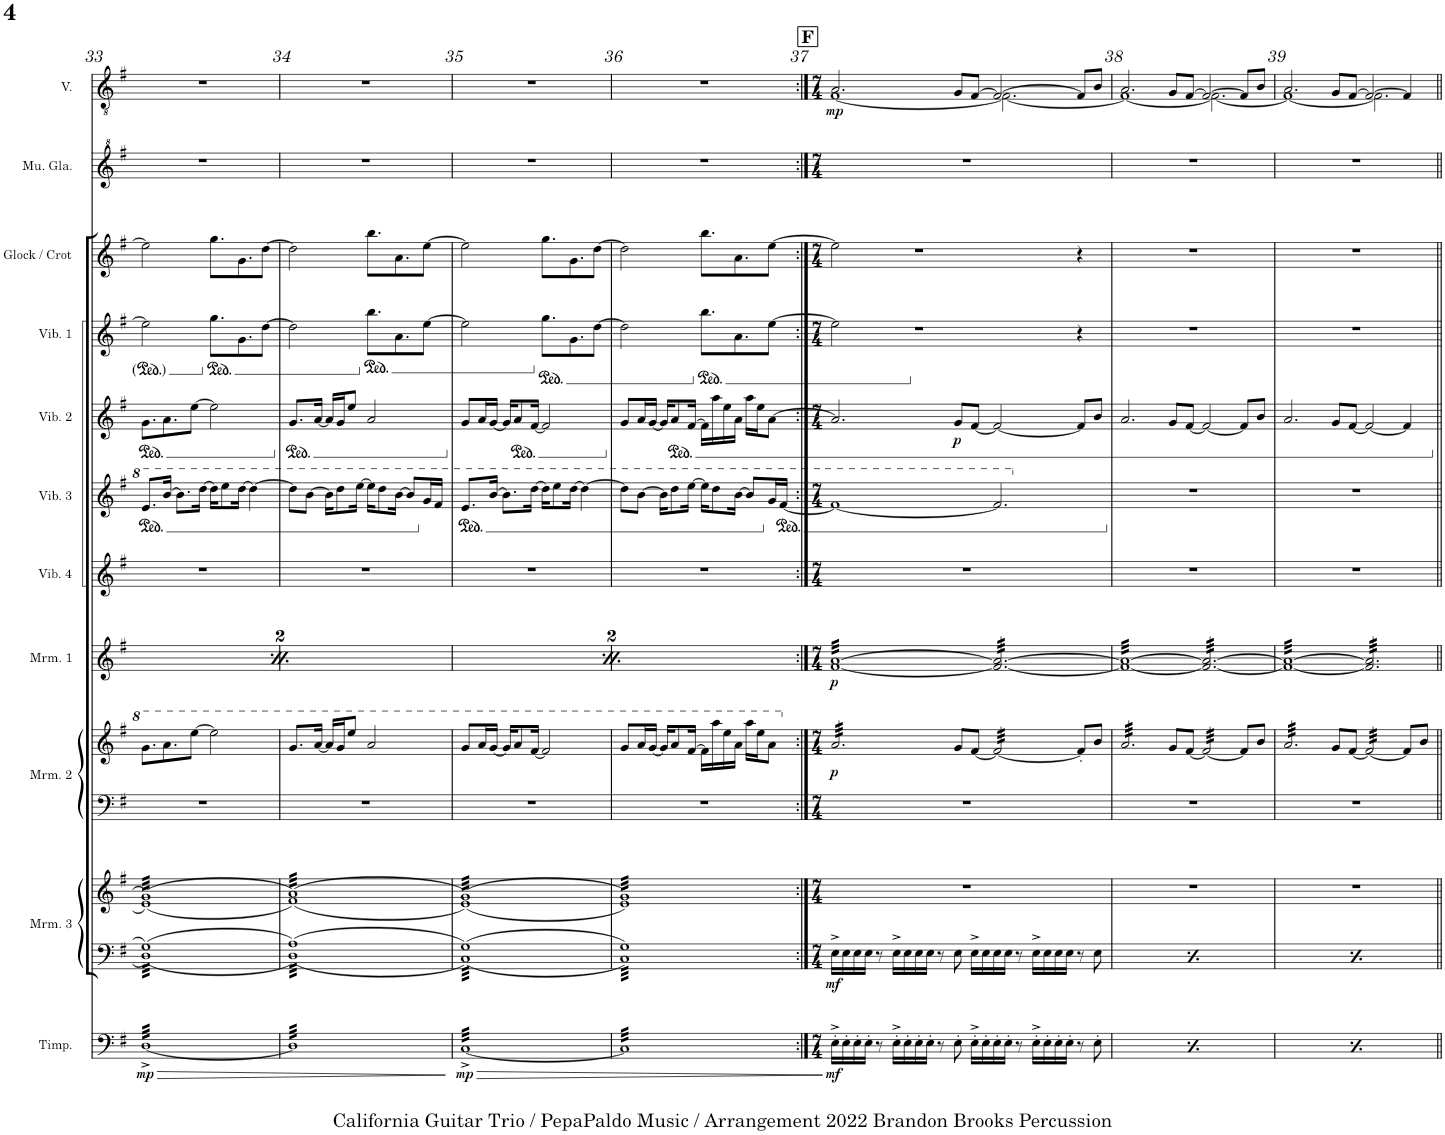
**kern	**dynam	**kern	**kern	**dynam	**kern	**kern	**dynam	**kern	**dynam	**kern	**kern	**kern	**dynam	**kern	**kern	**kern	**kern	**dynam
*part11	*part11	*part10	*part10	*part10	*part9	*part9	*part9	*part8	*part8	*part7	*part6	*part5	*part5	*part4	*part3	*part2	*part1	*part1
*staff13	*staff13	*staff12	*staff11	*staff11/12	*staff10	*staff9	*staff9/10	*staff8	*staff8	*staff7	*staff6	*staff5	*staff5	*staff4	*staff3	*staff2	*staff1	*staff1
*I"Timpani	*	*I"Marimba 3	*	*	*I"Marimba 2	*	*	*I"Marimba 1	*	*I"Vibraphone 4	*I"Vibraphone 3	*I"Vibraphone 2	*	*I"Vibraphone 1	*I"Glock / Crot	*I"Musical Glasses	*I"Voice	*
*I'Timp.	*	*I'Mrm. 3	*	*	*I'Mrm. 2	*	*	*I'Mrm. 1	*	*I'Vib. 4	*I'Vib. 3	*I'Vib. 2	*	*I'Vib. 1	*I'Glock / Crot	*I'Mu. Gla.	*I'V.	*
!!LO:PB:g=z
*clefF4	*	*clefF4	*clefG2	*	*clefF4	*clefG2	*	*clefG2	*	*clefG2	*clefG2	*clefG2	*	*clefG2	*clefG2	*clefG^2	*clefGv2	*
*	*	*	*	*	*	*	*	*	*	*	*	*	*	*	*Trd-14c-24	*	*	*
*k[f#]	*	*k[f#]	*k[f#]	*	*k[f#]	*k[f#]	*	*k[f#]	*	*k[f#]	*k[f#]	*k[f#]	*	*k[f#]	*k[f#]	*k[f#]	*k[f#]	*
*M4/4	*	*M4/4	*M4/4	*	*M4/4	*M4/4	*	*M4/4	*	*M4/4	*M4/4	*M4/4	*	*M4/4	*M4/4	*M4/4	*M4/4	*
=33	=33	=33	=33	=33	=33	=33	=33	=33	=33	=33	=33	=33	=33	=33	=33	=33	=33	=33
!	!LO:HP:b	!	!	!	!	!	!	!	!	!	!	!	!	!	!	!	!	!
!	!LO:DY:n=1:b	!	!	!	!	!	!	!	!LO:DY:b	!	!	!	!	!	!	!	!	!
*tremolo	*	*	*	*	*	*	*	*	*	*	*	*	*	*	*	*	*	*
*	*	*tremolo	*	*	*	*	*	*	*	*	*	*	*	*	*	*	*	*
*	*	*	*tremolo	*	*	*	*	*	*	*	*	*	*	*	*	*	*	*
[32D^LLL	> mp	32D 32GLLL	((>32e 32gLLL	.	1r	8.gg\L	.	16ee^>\LL	mf	1r	8.ee/L	8.g\L	.	2ee\]	2ee\]	1r	1r	.
32D^	.	32D 32G	((>32e 32g	.	.	.	.	.	.	.	.	.	.	.	.	.	.	.
32D^	.	32D 32G	((>32e 32g	.	.	.	.	16g\	.	.	.	.	.	.	.	.	.	.
32D^	.	32D 32G	((>32e 32g	.	.	.	.	.	.	.	.	.	.	.	.	.	.	.
32D^	.	32D 32G	((>32e 32g	.	.	.	.	16B\	.	.	.	.	.	.	.	.	.	.
32D^	.	32D 32G	((>32e 32g	.	.	.	.	.	.	.	.	.	.	.	.	.	.	.
32D^	.	32D 32G	((>32e 32g	.	.	8.aa\	.	16bb^>\JJ	.	.	[16bb/Jk	8.a\	.	.	.	.	.	.
32D^	.	32D 32G	((>32e 32g	.	.	.	.	.	.	.	.	.	.	.	.	.	.	.
32D^	.	32D 32G	((>32e 32g	.	.	.	.	16dd\LL	.	.	8.bb\L]	.	.	.	.	.	.	.
32D^	.	32D 32G	((>32e 32g	.	.	.	.	.	.	.	.	.	.	.	.	.	.	.
32D^	.	32D 32G	((>32e 32g	.	.	.	.	16f#\	.	.	.	.	.	.	.	.	.	.
32D^	.	32D 32G	((>32e 32g	.	.	.	.	.	.	.	.	.	.	.	.	.	.	.
32D^	.	32D 32G	((>32e 32g	.	.	[8eee\J	.	16dd\	.	.	.	[8ee\J	.	.	.	.	.	.
32D^	.	32D 32G	((>32e 32g	.	.	.	.	.	.	.	.	.	.	.	.	.	.	.
32D^	.	32D 32G	((>32e 32g	.	.	.	.	16ddd^\JJ	.	.	[16ddd\Jk	.	.	.	.	.	.	.
32D^	.	32D 32G	((>32e 32g	.	.	.	.	.	.	.	.	.	.	.	.	.	.	.
*	*	*	*	*	*	*	*	*	*	*	*	*	*	*ped	*	*	*	*
32D^	.	32D 32G	((>32e 32g	.	.	2eee\]	.	16dd\LL	.	.	16ddd\KL]	2ee\]	.	8.gg\L	8.gg\L	.	.	.
32D^	.	32D 32G	((>32e 32g	.	.	.	.	.	.	.	.	.	.	.	.	.	.	.
32D^	.	32D 32G	((>32e 32g	.	.	.	.	16eee^\	.	.	8eee\	.	.	.	.	.	.	.
32D^	.	32D 32G	((>32e 32g	.	.	.	.	.	.	.	.	.	.	.	.	.	.	.
32D^	.	32D 32G	((>32e 32g	.	.	.	.	16ee\	.	.	.	.	.	.	.	.	.	.
32D^	.	32D 32G	((>32e 32g	.	.	.	.	.	.	.	.	.	.	.	.	.	.	.
32D^	.	32D 32G	((>32e 32g	.	.	.	.	16ddd^\JJ	.	.	[16ddd\Jk	.	.	8.g\	8.g\	.	.	.
32D^	.	32D 32G	((>32e 32g	.	.	.	.	.	.	.	.	.	.	.	.	.	.	.
32D^	.	32D 32G	((>32e 32g	.	.	.	.	16dd/LL	.	.	4ddd\_	.	.	.	.	.	.	.
32D^	.	32D 32G	((>32e 32g	.	.	.	.	.	.	.	.	.	.	.	.	.	.	.
32D^	.	32D 32G	((>32e 32g	.	.	.	.	16ee/	.	.	.	.	.	.	.	.	.	.
32D^	.	32D 32G	((>32e 32g	.	.	.	.	.	.	.	.	.	.	.	.	.	.	.
32D^	.	32D 32G	((>32e 32g	.	.	.	.	16g/	.	.	.	.	.	[8dd\J	[8dd\J	.	.	.
32D^	.	32D 32G	((>32e 32g	.	.	.	.	.	.	.	.	.	.	.	.	.	.	.
32D^	.	32D 32G	((>32e 32g	.	.	.	.	16B/JJ	.	.	.	.	.	.	.	.	.	.
32D^JJJ	.	32D 32GJJJ	32e 32gJJJ	.	.	.	.	.	.	.	.	.	.	.	.	.	.	.
=34	=34	=34	=34	=34	=34	=34	=34	=34	=34	=34	=34	=34	=34	=34	=34	=34	=34	=34
32D]LLL	.	32D 32ALLL	(>(32f# 32a))LLL	.	1r	8.gg/L	.	16dd\LL	.	1r	8ddd\L]	8.g/L	.	2dd\]	2dd\]	1r	1r	.
32D	.	32D 32A	(>(32f# 32a))	.	.	.	.	.	.	.	.	.	.	.	.	.	.	.
32D	.	32D 32A	(>(32f# 32a))	.	.	.	.	16f#\	.	.	.	.	.	.	.	.	.	.
32D	.	32D 32A	(>(32f# 32a))	.	.	.	.	.	.	.	.	.	.	.	.	.	.	.
32D	.	32D 32A	(>(32f# 32a))	.	.	.	.	16bb^\	.	.	[8bb\J	.	.	.	.	.	.	.
32D	.	32D 32A	(>(32f# 32a))	.	.	.	.	.	.	.	.	.	.	.	.	.	.	.
32D	.	32D 32A	(>(32f# 32a))	.	.	[16aa/Jk	.	16dd\JJ	.	.	.	[16a/Jk	.	.	.	.	.	.
32D	.	32D 32A	(>(32f# 32a))	.	.	.	.	.	.	.	.	.	.	.	.	.	.	.
32D	.	32D 32A	(>(32f# 32a))	.	.	16aa/LL]	.	16f#\LL	.	.	16bb\KL]	16a/LL]	.	.	.	.	.	.
32D	.	32D 32A	(>(32f# 32a))	.	.	.	.	.	.	.	.	.	.	.	.	.	.	.
32D	.	32D 32A	(>(32f# 32a))	.	.	16gg/J	.	16ddd^\	.	.	8ddd\	16g/J	.	.	.	.	.	.
32D	.	32D 32A	(>(32f# 32a))	.	.	.	.	.	.	.	.	.	.	.	.	.	.	.
32D	.	32D 32A	(>(32f# 32a))	.	.	8eee/J	.	16dd\	.	.	.	8ee/J	.	.	.	.	.	.
32D	.	32D 32A	(>(32f# 32a))	.	.	.	.	.	.	.	.	.	.	.	.	.	.	.
32D	.	32D 32A	(>(32f# 32a))	.	.	.	.	16eee^\JJ	.	.	[16eee\Jk	.	.	.	.	.	.	.
32D	.	32D 32A	(>(32f# 32a))	.	.	.	.	.	.	.	.	.	.	.	.	.	.	.
*	*	*	*	*	*	*	*	*	*	*	*	*	*	*Xped	*	*	*	*
*	*	*	*	*	*	*	*	*	*	*	*	*	*	*ped	*	*	*	*
32D	.	32D 32A	(>(32f# 32a))	.	.	2aa/	.	16ee\LL	.	.	16eee\KL]	2a/	.	8.bb\L	8.bb\L	.	.	.
32D	.	32D 32A	(>(32f# 32a))	.	.	.	.	.	.	.	.	.	.	.	.	.	.	.
32D	.	32D 32A	(>(32f# 32a))	.	.	.	.	16ddd^\	.	.	8ddd\	.	.	.	.	.	.	.
32D	.	32D 32A	(>(32f# 32a))	.	.	.	.	.	.	.	.	.	.	.	.	.	.	.
32D	.	32D 32A	(>(32f# 32a))	.	.	.	.	16dd\	.	.	.	.	.	.	.	.	.	.
32D	.	32D 32A	(>(32f# 32a))	.	.	.	.	.	.	.	.	.	.	.	.	.	.	.
32D	.	32D 32A	(>(32f# 32a))	.	.	.	.	16bb^\JJ	.	.	[16bb\Jk	.	.	8.a\	8.a\	.	.	.
32D	.	32D 32A	(>(32f# 32a))	.	.	.	.	.	.	.	.	.	.	.	.	.	.	.
32D	.	32D 32A	(>(32f# 32a))	.	.	.	.	16dd\LL	.	.	8bb/L]	.	.	.	.	.	.	.
32D	.	32D 32A	(>(32f# 32a))	.	.	.	.	.	.	.	.	.	.	.	.	.	.	.
32D	.	32D 32A	(>(32f# 32a))	.	.	.	.	16f#\	.	.	.	.	.	.	.	.	.	.
32D	.	32D 32A	(>(32f# 32a))	.	.	.	.	.	.	.	.	.	.	.	.	.	.	.
*	*	*	*	*	*	*	*	*	*	*	*Xped	*	*	*	*	*	*	*
32D	.	32D 32A	(>(32f# 32a))	.	.	.	.	16gg^\	.	.	16gg/L	.	.	[8ee\J	[8ee\J	.	.	.
32D	.	32D 32A	(>(32f# 32a))	.	.	.	.	.	.	.	.	.	.	.	.	.	.	.
32D	.	32D 32A	(>(32f# 32a))	.	.	.	.	16ff#^\JJ	.	.	16ff#/JJ	.	.	.	.	.	.	.
32DJJJ	.	32D 32AJJJ	(32f# 32a))JJJ	.	.	.	.	.	.	.	.	.	.	.	.	.	.	.
.	]	.	.	.	.	.	.	.	.	.	.	.	.	.	.	.	.	.
=35	=35	=35	=35	=35	=35	=35	=35	=35	=35	=35	=35	=35	=35	=35	=35	=35	=35	=35
!	!LO:HP:b	!	!	!	!	!	!	!	!	!	!	!	!	!	!	!	!	!
!	!LO:DY:n=1:b	!	!	!	!	!	!	!	!LO:DY:b	!	!	!	!	!	!	!	!	!
[32C^LLL	> mp	32C 32GLLL	(>(32e 32g))LLL	.	1r	8gg/L	.	16ee^>\LL	mf	1r	8.ee/L	8g/L	.	2ee\]	2ee\]	1r	1r	.
32C^	.	32C 32G	(>(32e 32g))	.	.	.	.	.	.	.	.	.	.	.	.	.	.	.
32C^	.	32C 32G	(>(32e 32g))	.	.	.	.	16g\	.	.	.	.	.	.	.	.	.	.
32C^	.	32C 32G	(>(32e 32g))	.	.	.	.	.	.	.	.	.	.	.	.	.	.	.
32C^	.	32C 32G	(>(32e 32g))	.	.	16aa/L	.	16B\	.	.	.	16a/L	.	.	.	.	.	.
32C^	.	32C 32G	(>(32e 32g))	.	.	.	.	.	.	.	.	.	.	.	.	.	.	.
32C^	.	32C 32G	(>(32e 32g))	.	.	[16gg/JJ	.	16bb^>\JJ	.	.	[16bb/Jk	[16g/JJ	.	.	.	.	.	.
32C^	.	32C 32G	(>(32e 32g))	.	.	.	.	.	.	.	.	.	.	.	.	.	.	.
32C^	.	32C 32G	(>(32e 32g))	.	.	16gg/KL]	.	16dd\LL	.	.	8.bb\L]	16g/KL]	.	.	.	.	.	.
32C^	.	32C 32G	(>(32e 32g))	.	.	.	.	.	.	.	.	.	.	.	.	.	.	.
*	*	*	*	*	*	*	*	*	*	*	*	*ped	*	*	*	*	*	*
32C^	.	32C 32G	(>(32e 32g))	.	.	8aa/	.	16f#\	.	.	.	8a/	.	.	.	.	.	.
32C^	.	32C 32G	(>(32e 32g))	.	.	.	.	.	.	.	.	.	.	.	.	.	.	.
32C^	.	32C 32G	(>(32e 32g))	.	.	.	.	16dd\	.	.	.	.	.	.	.	.	.	.
32C^	.	32C 32G	(>(32e 32g))	.	.	.	.	.	.	.	.	.	.	.	.	.	.	.
32C^	.	32C 32G	(>(32e 32g))	.	.	[16ff#/Jk	.	16ddd^\JJ	.	.	[16ddd\Jk	[16f#/Jk	.	.	.	.	.	.
32C^	.	32C 32G	(>(32e 32g))	.	.	.	.	.	.	.	.	.	.	.	.	.	.	.
*	*	*	*	*	*	*	*	*	*	*	*	*	*	*Xped	*	*	*	*
*	*	*	*	*	*	*	*	*	*	*	*	*	*	*ped	*	*	*	*
32C^	.	32C 32G	(>(32e 32g))	.	.	2ff#/]	.	16dd\LL	.	.	16ddd\KL]	2f#/]	.	8.gg\L	8.gg\L	.	.	.
32C^	.	32C 32G	(>(32e 32g))	.	.	.	.	.	.	.	.	.	.	.	.	.	.	.
32C^	.	32C 32G	(>(32e 32g))	.	.	.	.	16eee^\	.	.	8eee\	.	.	.	.	.	.	.
32C^	.	32C 32G	(>(32e 32g))	.	.	.	.	.	.	.	.	.	.	.	.	.	.	.
32C^	.	32C 32G	(>(32e 32g))	.	.	.	.	16ee\	.	.	.	.	.	.	.	.	.	.
32C^	.	32C 32G	(>(32e 32g))	.	.	.	.	.	.	.	.	.	.	.	.	.	.	.
32C^	.	32C 32G	(>(32e 32g))	.	.	.	.	16ddd^\JJ	.	.	[16ddd\Jk	.	.	8.g\	8.g\	.	.	.
32C^	.	32C 32G	(>(32e 32g))	.	.	.	.	.	.	.	.	.	.	.	.	.	.	.
32C^	.	32C 32G	(>(32e 32g))	.	.	.	.	16dd/LL	.	.	4ddd\_	.	.	.	.	.	.	.
32C^	.	32C 32G	(>(32e 32g))	.	.	.	.	.	.	.	.	.	.	.	.	.	.	.
32C^	.	32C 32G	(>(32e 32g))	.	.	.	.	16ee/	.	.	.	.	.	.	.	.	.	.
32C^	.	32C 32G	(>(32e 32g))	.	.	.	.	.	.	.	.	.	.	.	.	.	.	.
32C^	.	32C 32G	(>(32e 32g))	.	.	.	.	16g/	.	.	.	.	.	[8dd\J	[8dd\J	.	.	.
32C^	.	32C 32G	(>(32e 32g))	.	.	.	.	.	.	.	.	.	.	.	.	.	.	.
32C^	.	32C 32G	(>(32e 32g))	.	.	.	.	16B/JJ	.	.	.	.	.	.	.	.	.	.
32C^JJJ	.	32C 32GJJJ	(32e 32g))JJJ	.	.	.	.	.	.	.	.	.	.	.	.	.	.	.
=36	=36	=36	=36	=36	=36	=36	=36	=36	=36	=36	=36	=36	=36	=36	=36	=36	=36	=36
32C]LLL	.	32C 32GLLL	32e 32g))LLL	.	1r	8gg/L	.	16dd\LL	.	1r	8ddd\L]	8g/L	.	2dd\]	2dd\]	1r	1r	.
32C	.	32C 32G	32e 32g))	.	.	.	.	.	.	.	.	.	.	.	.	.	.	.
32C	.	32C 32G	32e 32g))	.	.	.	.	16f#\	.	.	.	.	.	.	.	.	.	.
32C	.	32C 32G	32e 32g))	.	.	.	.	.	.	.	.	.	.	.	.	.	.	.
32C	.	32C 32G	32e 32g))	.	.	16aa/L	.	16bb^\	.	.	[8bb\J	16a/L	.	.	.	.	.	.
32C	.	32C 32G	32e 32g))	.	.	.	.	.	.	.	.	.	.	.	.	.	.	.
32C	.	32C 32G	32e 32g))	.	.	[16gg/JJ	.	16dd\JJ	.	.	.	[16g/JJ	.	.	.	.	.	.
32C	.	32C 32G	32e 32g))	.	.	.	.	.	.	.	.	.	.	.	.	.	.	.
32C	.	32C 32G	32e 32g))	.	.	16gg/KL]	.	16f#\LL	.	.	16bb\KL]	16g/KL]	.	.	.	.	.	.
32C	.	32C 32G	32e 32g))	.	.	.	.	.	.	.	.	.	.	.	.	.	.	.
*	*	*	*	*	*	*	*	*	*	*	*	*ped	*	*	*	*	*	*
32C	.	32C 32G	32e 32g))	.	.	8aa/	.	16ddd^\	.	.	8ddd\	8a/	.	.	.	.	.	.
32C	.	32C 32G	32e 32g))	.	.	.	.	.	.	.	.	.	.	.	.	.	.	.
32C	.	32C 32G	32e 32g))	.	.	.	.	16dd\	.	.	.	.	.	.	.	.	.	.
32C	.	32C 32G	32e 32g))	.	.	.	.	.	.	.	.	.	.	.	.	.	.	.
32C	.	32C 32G	32e 32g))	.	.	[16ff#/Jk	.	16eee^\JJ	.	.	[16eee\Jk	[16f#/Jk	.	.	.	.	.	.
32C	.	32C 32G	32e 32g))	.	.	.	.	.	.	.	.	.	.	.	.	.	.	.
*	*	*	*	*	*	*	*	*	*	*	*	*	*	*Xped	*	*	*	*
*	*	*	*	*	*	*	*	*	*	*	*	*	*	*ped	*	*	*	*
32C	.	32C 32G	32e 32g))	.	.	16ff#\LL]	.	16ee\LL	.	.	16eee\KL]	16f#\LL]	.	8.bb\L	8.bb\L	.	.	.
32C	.	32C 32G	32e 32g))	.	.	.	.	.	.	.	.	.	.	.	.	.	.	.
32C	.	32C 32G	32e 32g))	.	.	16aaa\	.	16ddd^\	.	.	8ddd\	16aa\	.	.	.	.	.	.
32C	.	32C 32G	32e 32g))	.	.	.	.	.	.	.	.	.	.	.	.	.	.	.
32C	.	32C 32G	32e 32g))	.	.	16eee\	.	16dd\	.	.	.	16ee\	.	.	.	.	.	.
32C	.	32C 32G	32e 32g))	.	.	.	.	.	.	.	.	.	.	.	.	.	.	.
32C	.	32C 32G	32e 32g))	.	.	16aa\JJ	.	16bb^\JJ	.	.	[16bb\Jk	16a\JJ	.	8.a\	8.a\	.	.	.
32C	.	32C 32G	32e 32g))	.	.	.	.	.	.	.	.	.	.	.	.	.	.	.
32C	.	32C 32G	32e 32g))	.	.	16aaa\LL	.	16dd\LL	.	.	8bb/L]	16aa\LL	.	.	.	.	.	.
32C	.	32C 32G	32e 32g))	.	.	.	.	.	.	.	.	.	.	.	.	.	.	.
32C	.	32C 32G	32e 32g))	.	.	16eee\J	.	16f#\	.	.	.	16ee\J	.	.	.	.	.	.
32C	.	32C 32G	32e 32g))	.	.	.	.	.	.	.	.	.	.	.	.	.	.	.
*	*	*	*	*	*	*	*	*	*	*	*Xped	*	*	*	*	*	*	*
32C	.	32C 32G	32e 32g))	.	.	8aa\J	.	16gg^\	.	.	16gg/L	[8a\J	.	[8ee\J	[8ee\J	.	.	.
32C	.	32C 32G	32e 32g))	.	.	.	.	.	.	.	.	.	.	.	.	.	.	.
32C	.	32C 32G	32e 32g))	.	.	.	.	16ff#^\JJ	.	.	[16ff#/JJ	.	.	.	.	.	.	.
32CJJJ	.	32C 32GJJJ	32e 32g))JJJ	.	.	.	.	.	.	.	.	.	.	.	.	.	.	.
*	*	*	*Xtremolo	*	*	*	*	*	*	*	*	*	*	*	*	*	*	*
*	*	*Xtremolo	*	*	*	*	*	*	*	*	*	*	*	*	*	*	*	*
*Xtremolo	*	*	*	*	*	*	*	*	*	*	*	*	*	*	*	*	*	*
.	]	.	.	.	.	.	.	.	.	.	.	.	.	.	.	.	.	.
!!LO:REH:place=s1:a:B:cj:fs=14:t=F
=37:|!	=37:|!	=37:|!	=37:|!	=37:|!	=37:|!	=37:|!	=37:|!	=37:|!	=37:|!	=37:|!	=37:|!	=37:|!	=37:|!	=37:|!	=37:|!	=37:|!	=37:|!	=37:|!
*M7/4	*	*M7/4	*M7/4	*	*M7/4	*M7/4	*	*M7/4	*	*M7/4	*M7/4	*M7/4	*	*M7/4	*M7/4	*M7/4	*M7/4	*
*	*	*	*	*	*	*	*	*	*	*	*	*	*	*	*	*	*^	*
!	!LO:DY:b	!	!	!LO:DY:b=2	!	!	!LO:DY:b	!	!LO:DY:b	!	!	!	!	!	!	!	!	!	!LO:DY:b
*	*	*	*	*	*	*tremolo	*	*	*	*	*	*	*	*	*	*	*	*	*
*	*	*	*	*	*	*	*	*tremolo	*	*	*	*	*	*	*	*	*	*	*
16E'^\LL	mf	16E^\LL	1..r	mf	1..r	32a/LLL	p	[32f# [32aLLL	p	1..r	1ff#_	2.a/]	.	2ee\]	2ee\]	1..r	2.A/	[1F#	mp
.	.	.	.	.	.	32a/	.	32f# 32a	.	.	.	.	.	.	.	.	.	.	.
16E'\	.	16E\	.	.	.	32a/	.	32f# 32a	.	.	.	.	.	.	.	.	.	.	.
.	.	.	.	.	.	32a/	.	32f# 32a	.	.	.	.	.	.	.	.	.	.	.
16E'\	.	16E\	.	.	.	32a/	.	32f# 32a	.	.	.	.	.	.	.	.	.	.	.
.	.	.	.	.	.	32a/	.	32f# 32a	.	.	.	.	.	.	.	.	.	.	.
16E'\JJ	.	16E\JJ	.	.	.	32a/	.	32f# 32a	.	.	.	.	.	.	.	.	.	.	.
.	.	.	.	.	.	32a/	.	32f# 32a	.	.	.	.	.	.	.	.	.	.	.
8r	.	8r	.	.	.	32a/	.	32f# 32a	.	.	.	.	.	.	.	.	.	.	.
.	.	.	.	.	.	32a/	.	32f# 32a	.	.	.	.	.	.	.	.	.	.	.
.	.	.	.	.	.	32a/	.	32f# 32a	.	.	.	.	.	.	.	.	.	.	.
.	.	.	.	.	.	32a/	.	32f# 32a	.	.	.	.	.	.	.	.	.	.	.
16E'^\LL	.	16E^\LL	.	.	.	32a/	.	32f# 32a	.	.	.	.	.	.	.	.	.	.	.
.	.	.	.	.	.	32a/	.	32f# 32a	.	.	.	.	.	.	.	.	.	.	.
16E'\	.	16E\	.	.	.	32a/	.	32f# 32a	.	.	.	.	.	.	.	.	.	.	.
.	.	.	.	.	.	32a/	.	32f# 32a	.	.	.	.	.	.	.	.	.	.	.
*	*	*	*	*	*	*	*	*	*	*	*	*	*	*Xped	*	*	*	*	*
16E'\	.	16E\	.	.	.	32a/	.	32f# 32a	.	.	.	.	.	1r	1r	.	.	.	.
.	.	.	.	.	.	32a/	.	32f# 32a	.	.	.	.	.	.	.	.	.	.	.
16E'\JJ	.	16E\JJ	.	.	.	32a/	.	32f# 32a	.	.	.	.	.	.	.	.	.	.	.
.	.	.	.	.	.	32a/	.	32f# 32a	.	.	.	.	.	.	.	.	.	.	.
8r	.	8r	.	.	.	32a/	.	32f# 32a	.	.	.	.	.	.	.	.	.	.	.
.	.	.	.	.	.	32a/	.	32f# 32a	.	.	.	.	.	.	.	.	.	.	.
.	.	.	.	.	.	32a/	.	32f# 32a	.	.	.	.	.	.	.	.	.	.	.
.	.	.	.	.	.	32a/JJJ	.	32f# 32a	.	.	.	.	.	.	.	.	.	.	.
*	*	*	*	*	*	*Xtremolo	*	*	*	*	*	*	*	*	*	*	*	*	*
!	!	!	!	!	!	!	!	!	!	!	!	!	!LO:DY:b	!	!	!	!	!	!
8E'\	.	8E\	.	.	.	8g/L	.	32f# 32a	.	.	.	8g/L	p	.	.	.	8G/L	.	.
.	.	.	.	.	.	.	.	32f# 32a	.	.	.	.	.	.	.	.	.	.	.
.	.	.	.	.	.	.	.	32f# 32a	.	.	.	.	.	.	.	.	.	.	.
.	.	.	.	.	.	.	.	32f# 32a	.	.	.	.	.	.	.	.	.	.	.
16E'^\LL	.	16E^\LL	.	.	.	[8f#/J	.	32f# 32a	.	.	.	[8f#/J	.	.	.	.	[8F#/J	.	.
.	.	.	.	.	.	.	.	32f# 32a	.	.	.	.	.	.	.	.	.	.	.
16E'\	.	16E\	.	.	.	.	.	32f# 32a	.	.	.	.	.	.	.	.	.	.	.
.	.	.	.	.	.	.	.	32f# 32aJJJ	.	.	.	.	.	.	.	.	.	.	.
*	*	*	*	*	*	*tremolo	*	*	*	*	*	*	*	*	*	*	*	*	*
16E'\	.	16E\	.	.	.	32f#/LLL	.	32f#/ 32a/LLL	.	.	2.ff#/]	2f#/_	.	.	.	.	2F#/_	2.F#\_	.
.	.	.	.	.	.	32f#/	.	32f#/ 32a/	.	.	.	.	.	.	.	.	.	.	.
16E'\JJ	.	16E\JJ	.	.	.	32f#/	.	32f#/ 32a/	.	.	.	.	.	.	.	.	.	.	.
.	.	.	.	.	.	32f#/	.	32f#/ 32a/	.	.	.	.	.	.	.	.	.	.	.
8r	.	8r	.	.	.	32f#/	.	32f#/ 32a/	.	.	.	.	.	.	.	.	.	.	.
.	.	.	.	.	.	32f#/	.	32f#/ 32a/	.	.	.	.	.	.	.	.	.	.	.
.	.	.	.	.	.	32f#/	.	32f#/ 32a/	.	.	.	.	.	.	.	.	.	.	.
.	.	.	.	.	.	32f#/	.	32f#/ 32a/	.	.	.	.	.	.	.	.	.	.	.
16E'^\LL	.	16E^\LL	.	.	.	32f#/	.	32f#/ 32a/	.	.	.	.	.	.	.	.	.	.	.
.	.	.	.	.	.	32f#/	.	32f#/ 32a/	.	.	.	.	.	.	.	.	.	.	.
16E'\	.	16E\	.	.	.	32f#/	.	32f#/ 32a/	.	.	.	.	.	.	.	.	.	.	.
.	.	.	.	.	.	32f#/	.	32f#/ 32a/	.	.	.	.	.	.	.	.	.	.	.
16E'\	.	16E\	.	.	.	32f#/	.	32f#/ 32a/	.	.	.	.	.	.	.	.	.	.	.
.	.	.	.	.	.	32f#/	.	32f#/ 32a/	.	.	.	.	.	.	.	.	.	.	.
16E'\JJ	.	16E\JJ	.	.	.	32f#/	.	32f#/ 32a/	.	.	.	.	.	.	.	.	.	.	.
.	.	.	.	.	.	32f#/JJJ	.	32f#/ 32a/	.	.	.	.	.	.	.	.	.	.	.
*	*	*	*	*	*	*Xtremolo	*	*	*	*	*	*	*	*	*	*	*	*	*
8r	.	8r	.	.	.	8f#'/L]	.	32f#/ 32a/	.	.	.	8f#/L]	.	4r	4r	.	8F#/L]	.	.
.	.	.	.	.	.	.	.	32f#/ 32a/	.	.	.	.	.	.	.	.	.	.	.
.	.	.	.	.	.	.	.	32f#/ 32a/	.	.	.	.	.	.	.	.	.	.	.
.	.	.	.	.	.	.	.	32f#/ 32a/	.	.	.	.	.	.	.	.	.	.	.
8E'\	.	8E\	.	.	.	8b/J	.	32f#/ 32a/	.	.	.	8b/J	.	.	.	.	8B/J	.	.
.	.	.	.	.	.	.	.	32f#/ 32a/	.	.	.	.	.	.	.	.	.	.	.
.	.	.	.	.	.	.	.	32f#/ 32a/	.	.	.	.	.	.	.	.	.	.	.
.	.	.	.	.	.	.	.	32f#/ 32a/JJJ	.	.	.	.	.	.	.	.	.	.	.
=38	=38	=38	=38	=38	=38	=38	=38	=38	=38	=38	=38	=38	=38	=38	=38	=38	=38	=38	=38
!	!LO:DY:b	!	!	!LO:DY:b=2	!	!	!	!	!	!	!	!	!	!	!	!	!	!	!
*	*	*	*	*	*	*tremolo	*	*	*	*	*	*	*	*	*	*	*	*	*
16E'^\LL	mf	16E^\LL	1..r	mf	1..r	32a/LLL	.	32f# 32aLLL	.	1..r	1..r	2.a/	.	1..r	1..r	1..r	2.A/	1F#_	.
.	.	.	.	.	.	32a/	.	32f# 32a	.	.	.	.	.	.	.	.	.	.	.
16E'\	.	16E\	.	.	.	32a/	.	32f# 32a	.	.	.	.	.	.	.	.	.	.	.
.	.	.	.	.	.	32a/	.	32f# 32a	.	.	.	.	.	.	.	.	.	.	.
16E'\	.	16E\	.	.	.	32a/	.	32f# 32a	.	.	.	.	.	.	.	.	.	.	.
.	.	.	.	.	.	32a/	.	32f# 32a	.	.	.	.	.	.	.	.	.	.	.
16E'\JJ	.	16E\JJ	.	.	.	32a/	.	32f# 32a	.	.	.	.	.	.	.	.	.	.	.
.	.	.	.	.	.	32a/	.	32f# 32a	.	.	.	.	.	.	.	.	.	.	.
8r	.	8r	.	.	.	32a/	.	32f# 32a	.	.	.	.	.	.	.	.	.	.	.
.	.	.	.	.	.	32a/	.	32f# 32a	.	.	.	.	.	.	.	.	.	.	.
.	.	.	.	.	.	32a/	.	32f# 32a	.	.	.	.	.	.	.	.	.	.	.
.	.	.	.	.	.	32a/	.	32f# 32a	.	.	.	.	.	.	.	.	.	.	.
16E'^\LL	.	16E^\LL	.	.	.	32a/	.	32f# 32a	.	.	.	.	.	.	.	.	.	.	.
.	.	.	.	.	.	32a/	.	32f# 32a	.	.	.	.	.	.	.	.	.	.	.
16E'\	.	16E\	.	.	.	32a/	.	32f# 32a	.	.	.	.	.	.	.	.	.	.	.
.	.	.	.	.	.	32a/	.	32f# 32a	.	.	.	.	.	.	.	.	.	.	.
16E'\	.	16E\	.	.	.	32a/	.	32f# 32a	.	.	.	.	.	.	.	.	.	.	.
.	.	.	.	.	.	32a/	.	32f# 32a	.	.	.	.	.	.	.	.	.	.	.
16E'\JJ	.	16E\JJ	.	.	.	32a/	.	32f# 32a	.	.	.	.	.	.	.	.	.	.	.
.	.	.	.	.	.	32a/	.	32f# 32a	.	.	.	.	.	.	.	.	.	.	.
8r	.	8r	.	.	.	32a/	.	32f# 32a	.	.	.	.	.	.	.	.	.	.	.
.	.	.	.	.	.	32a/	.	32f# 32a	.	.	.	.	.	.	.	.	.	.	.
.	.	.	.	.	.	32a/	.	32f# 32a	.	.	.	.	.	.	.	.	.	.	.
.	.	.	.	.	.	32a/JJJ	.	32f# 32a	.	.	.	.	.	.	.	.	.	.	.
*	*	*	*	*	*	*Xtremolo	*	*	*	*	*	*	*	*	*	*	*	*	*
8E'\	.	8E\	.	.	.	8g/L	.	32f# 32a	.	.	.	8g/L	.	.	.	.	8G/L	.	.
.	.	.	.	.	.	.	.	32f# 32a	.	.	.	.	.	.	.	.	.	.	.
.	.	.	.	.	.	.	.	32f# 32a	.	.	.	.	.	.	.	.	.	.	.
.	.	.	.	.	.	.	.	32f# 32a	.	.	.	.	.	.	.	.	.	.	.
16E'^\LL	.	16E^\LL	.	.	.	[8f#/J	.	32f# 32a	.	.	.	[8f#/J	.	.	.	.	[8F#/J	.	.
.	.	.	.	.	.	.	.	32f# 32a	.	.	.	.	.	.	.	.	.	.	.
16E'\	.	16E\	.	.	.	.	.	32f# 32a	.	.	.	.	.	.	.	.	.	.	.
.	.	.	.	.	.	.	.	32f# 32aJJJ	.	.	.	.	.	.	.	.	.	.	.
*	*	*	*	*	*	*tremolo	*	*	*	*	*	*	*	*	*	*	*	*	*
16E'\	.	16E\	.	.	.	32f#/LLL	.	32f#/ 32a/LLL	.	.	.	2f#/_	.	.	.	.	2F#/_	2.F#\_	.
.	.	.	.	.	.	32f#/	.	32f#/ 32a/	.	.	.	.	.	.	.	.	.	.	.
16E'\JJ	.	16E\JJ	.	.	.	32f#/	.	32f#/ 32a/	.	.	.	.	.	.	.	.	.	.	.
.	.	.	.	.	.	32f#/	.	32f#/ 32a/	.	.	.	.	.	.	.	.	.	.	.
8r	.	8r	.	.	.	32f#/	.	32f#/ 32a/	.	.	.	.	.	.	.	.	.	.	.
.	.	.	.	.	.	32f#/	.	32f#/ 32a/	.	.	.	.	.	.	.	.	.	.	.
.	.	.	.	.	.	32f#/	.	32f#/ 32a/	.	.	.	.	.	.	.	.	.	.	.
.	.	.	.	.	.	32f#/	.	32f#/ 32a/	.	.	.	.	.	.	.	.	.	.	.
16E'^\LL	.	16E^\LL	.	.	.	32f#/	.	32f#/ 32a/	.	.	.	.	.	.	.	.	.	.	.
.	.	.	.	.	.	32f#/	.	32f#/ 32a/	.	.	.	.	.	.	.	.	.	.	.
16E'\	.	16E\	.	.	.	32f#/	.	32f#/ 32a/	.	.	.	.	.	.	.	.	.	.	.
.	.	.	.	.	.	32f#/	.	32f#/ 32a/	.	.	.	.	.	.	.	.	.	.	.
16E'\	.	16E\	.	.	.	32f#/	.	32f#/ 32a/	.	.	.	.	.	.	.	.	.	.	.
.	.	.	.	.	.	32f#/	.	32f#/ 32a/	.	.	.	.	.	.	.	.	.	.	.
16E'\JJ	.	16E\JJ	.	.	.	32f#/	.	32f#/ 32a/	.	.	.	.	.	.	.	.	.	.	.
.	.	.	.	.	.	32f#/JJJ	.	32f#/ 32a/	.	.	.	.	.	.	.	.	.	.	.
*	*	*	*	*	*	*Xtremolo	*	*	*	*	*	*	*	*	*	*	*	*	*
8r	.	8r	.	.	.	8f#/L]	.	32f#/ 32a/	.	.	.	8f#/L]	.	.	.	.	8F#/L]	.	.
.	.	.	.	.	.	.	.	32f#/ 32a/	.	.	.	.	.	.	.	.	.	.	.
.	.	.	.	.	.	.	.	32f#/ 32a/	.	.	.	.	.	.	.	.	.	.	.
.	.	.	.	.	.	.	.	32f#/ 32a/	.	.	.	.	.	.	.	.	.	.	.
8E'\	.	8E\	.	.	.	8b/J	.	32f#/ 32a/	.	.	.	8b/J	.	.	.	.	8B/J	.	.
.	.	.	.	.	.	.	.	32f#/ 32a/	.	.	.	.	.	.	.	.	.	.	.
.	.	.	.	.	.	.	.	32f#/ 32a/	.	.	.	.	.	.	.	.	.	.	.
.	.	.	.	.	.	.	.	32f#/ 32a/JJJ	.	.	.	.	.	.	.	.	.	.	.
=39	=39	=39	=39	=39	=39	=39	=39	=39	=39	=39	=39	=39	=39	=39	=39	=39	=39	=39	=39
!	!LO:DY:b	!	!	!LO:DY:b=2	!	!	!	!	!	!	!	!	!	!	!	!	!	!	!
*	*	*	*	*	*	*tremolo	*	*	*	*	*	*	*	*	*	*	*	*	*
16E'^\LL	mf	16E^\LL	1..r	mf	1..r	32a/LLL	.	32f# 32aLLL	.	1..r	1..r	2.a/	.	1..r	1..r	1..r	2.A/	1F#_	.
.	.	.	.	.	.	32a/	.	32f# 32a	.	.	.	.	.	.	.	.	.	.	.
16E'\	.	16E\	.	.	.	32a/	.	32f# 32a	.	.	.	.	.	.	.	.	.	.	.
.	.	.	.	.	.	32a/	.	32f# 32a	.	.	.	.	.	.	.	.	.	.	.
16E'\	.	16E\	.	.	.	32a/	.	32f# 32a	.	.	.	.	.	.	.	.	.	.	.
.	.	.	.	.	.	32a/	.	32f# 32a	.	.	.	.	.	.	.	.	.	.	.
16E'\JJ	.	16E\JJ	.	.	.	32a/	.	32f# 32a	.	.	.	.	.	.	.	.	.	.	.
.	.	.	.	.	.	32a/	.	32f# 32a	.	.	.	.	.	.	.	.	.	.	.
8r	.	8r	.	.	.	32a/	.	32f# 32a	.	.	.	.	.	.	.	.	.	.	.
.	.	.	.	.	.	32a/	.	32f# 32a	.	.	.	.	.	.	.	.	.	.	.
.	.	.	.	.	.	32a/	.	32f# 32a	.	.	.	.	.	.	.	.	.	.	.
.	.	.	.	.	.	32a/	.	32f# 32a	.	.	.	.	.	.	.	.	.	.	.
16E'^\LL	.	16E^\LL	.	.	.	32a/	.	32f# 32a	.	.	.	.	.	.	.	.	.	.	.
.	.	.	.	.	.	32a/	.	32f# 32a	.	.	.	.	.	.	.	.	.	.	.
16E'\	.	16E\	.	.	.	32a/	.	32f# 32a	.	.	.	.	.	.	.	.	.	.	.
.	.	.	.	.	.	32a/	.	32f# 32a	.	.	.	.	.	.	.	.	.	.	.
16E'\	.	16E\	.	.	.	32a/	.	32f# 32a	.	.	.	.	.	.	.	.	.	.	.
.	.	.	.	.	.	32a/	.	32f# 32a	.	.	.	.	.	.	.	.	.	.	.
16E'\JJ	.	16E\JJ	.	.	.	32a/	.	32f# 32a	.	.	.	.	.	.	.	.	.	.	.
.	.	.	.	.	.	32a/	.	32f# 32a	.	.	.	.	.	.	.	.	.	.	.
8r	.	8r	.	.	.	32a/	.	32f# 32a	.	.	.	.	.	.	.	.	.	.	.
.	.	.	.	.	.	32a/	.	32f# 32a	.	.	.	.	.	.	.	.	.	.	.
.	.	.	.	.	.	32a/	.	32f# 32a	.	.	.	.	.	.	.	.	.	.	.
.	.	.	.	.	.	32a/JJJ	.	32f# 32a	.	.	.	.	.	.	.	.	.	.	.
*	*	*	*	*	*	*Xtremolo	*	*	*	*	*	*	*	*	*	*	*	*	*
8E'\	.	8E\	.	.	.	8g/L	.	32f# 32a	.	.	.	8g/L	.	.	.	.	8G/L	.	.
.	.	.	.	.	.	.	.	32f# 32a	.	.	.	.	.	.	.	.	.	.	.
.	.	.	.	.	.	.	.	32f# 32a	.	.	.	.	.	.	.	.	.	.	.
.	.	.	.	.	.	.	.	32f# 32a	.	.	.	.	.	.	.	.	.	.	.
16E'^\LL	.	16E^\LL	.	.	.	[8f#/J	.	32f# 32a	.	.	.	[8f#/J	.	.	.	.	[8F#/J	.	.
.	.	.	.	.	.	.	.	32f# 32a	.	.	.	.	.	.	.	.	.	.	.
16E'\	.	16E\	.	.	.	.	.	32f# 32a	.	.	.	.	.	.	.	.	.	.	.
.	.	.	.	.	.	.	.	32f# 32aJJJ	.	.	.	.	.	.	.	.	.	.	.
*	*	*	*	*	*	*tremolo	*	*	*	*	*	*	*	*	*	*	*	*	*
16E'\	.	16E\	.	.	.	32f#/LLL	.	32f#/] 32a/]LLL	.	.	.	2f#/_	.	.	.	.	2F#/_	2.F#\]	.
.	.	.	.	.	.	32f#/	.	32f#/ 32a/	.	.	.	.	.	.	.	.	.	.	.
16E'\JJ	.	16E\JJ	.	.	.	32f#/	.	32f#/ 32a/	.	.	.	.	.	.	.	.	.	.	.
.	.	.	.	.	.	32f#/	.	32f#/ 32a/	.	.	.	.	.	.	.	.	.	.	.
8r	.	8r	.	.	.	32f#/	.	32f#/ 32a/	.	.	.	.	.	.	.	.	.	.	.
.	.	.	.	.	.	32f#/	.	32f#/ 32a/	.	.	.	.	.	.	.	.	.	.	.
.	.	.	.	.	.	32f#/	.	32f#/ 32a/	.	.	.	.	.	.	.	.	.	.	.
.	.	.	.	.	.	32f#/	.	32f#/ 32a/	.	.	.	.	.	.	.	.	.	.	.
16E'^\LL	.	16E^\LL	.	.	.	32f#/	.	32f#/ 32a/	.	.	.	.	.	.	.	.	.	.	.
.	.	.	.	.	.	32f#/	.	32f#/ 32a/	.	.	.	.	.	.	.	.	.	.	.
16E'\	.	16E\	.	.	.	32f#/	.	32f#/ 32a/	.	.	.	.	.	.	.	.	.	.	.
.	.	.	.	.	.	32f#/	.	32f#/ 32a/	.	.	.	.	.	.	.	.	.	.	.
16E'\	.	16E\	.	.	.	32f#/	.	32f#/ 32a/	.	.	.	.	.	.	.	.	.	.	.
.	.	.	.	.	.	32f#/	.	32f#/ 32a/	.	.	.	.	.	.	.	.	.	.	.
16E'\JJ	.	16E\JJ	.	.	.	32f#/	.	32f#/ 32a/	.	.	.	.	.	.	.	.	.	.	.
.	.	.	.	.	.	32f#/JJJ	.	32f#/ 32a/	.	.	.	.	.	.	.	.	.	.	.
*	*	*	*	*	*	*Xtremolo	*	*	*	*	*	*	*	*	*	*	*	*	*
8r	.	8r	.	.	.	8f#/L]	.	32f#/ 32a/	.	.	.	4f#/]	.	.	.	.	4F#/]	.	.
.	.	.	.	.	.	.	.	32f#/ 32a/	.	.	.	.	.	.	.	.	.	.	.
.	.	.	.	.	.	.	.	32f#/ 32a/	.	.	.	.	.	.	.	.	.	.	.
.	.	.	.	.	.	.	.	32f#/ 32a/	.	.	.	.	.	.	.	.	.	.	.
8E'\	.	8E\	.	.	.	8b/J	.	32f#/ 32a/	.	.	.	.	.	.	.	.	.	.	.
.	.	.	.	.	.	.	.	32f#/ 32a/	.	.	.	.	.	.	.	.	.	.	.
.	.	.	.	.	.	.	.	32f#/ 32a/	.	.	.	.	.	.	.	.	.	.	.
.	.	.	.	.	.	.	.	32f#/ 32a/JJJ	.	.	.	.	.	.	.	.	.	.	.
*	*	*	*	*	*	*	*	*Xtremolo	*	*	*	*	*	*	*	*	*	*	*
*	*	*	*	*	*	*	*	*	*	*	*	*	*	*	*	*	*v	*v	*
=||	=||	=||	=||	=||	=||	=||	=||	=||	=||	=||	=||	=||	=||	=||	=||	=||	=||	=||
*-	*-	*-	*-	*-	*-	*-	*-	*-	*-	*-	*-	*-	*-	*-	*-	*-	*-	*-
